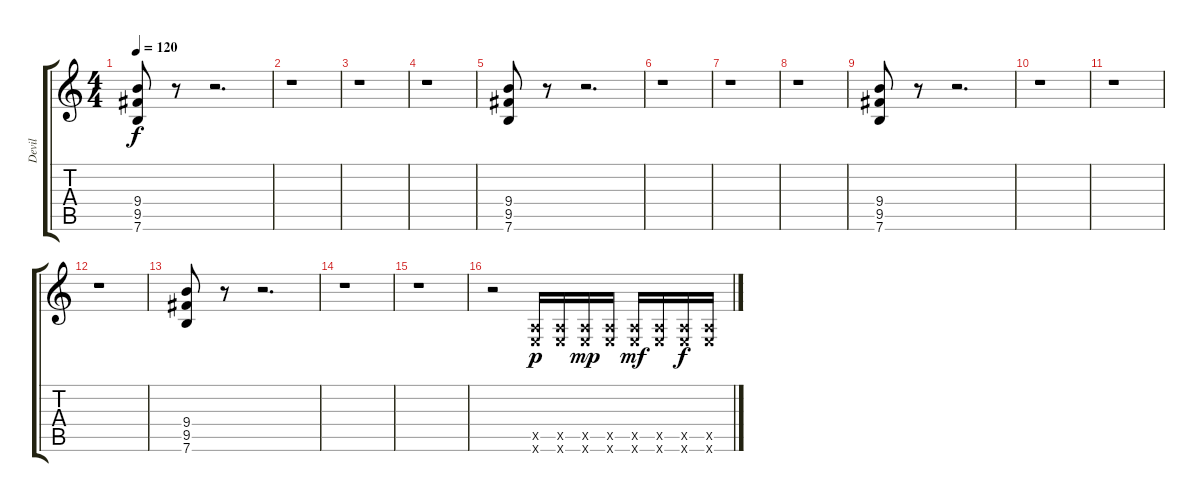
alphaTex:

\track ("Devil" "Devil") {instrument overdrivenguitar}
\staff {score tabs}
\tuning (E4 B3 G3 D3 A2 E2) {hide}
\ts (4 4)
\tempo 120
\clef g2
\ks c
(9.4 9.5 7.6).8{dy f} r.8 r.2{d} |
r.1 |
r.1 |
r.1 |
(9.4 9.5 7.6).8 r.8 r.2{d} |
r.1 |
r.1 |
r.1 |
(9.4 9.5 7.6).8 r.8 r.2{d} |
r.1 |
r.1 |
r.1 |
(9.4 9.5 7.6).8 r.8 r.2{d} |
r.1 |
r.1 |
r.2 (0.5{x} 0.6{x}).16{dy p} (0.5{x} 0.6{x}).16 (0.5{x} 0.6{x}).16{dy mp} (0.5{x} 0.6{x}).16 (0.5{x} 0.6{x}).16{dy mf} (0.5{x} 0.6{x}).16 (0.5{x} 0.6{x}).16{dy f} (0.5{x} 0.6{x}).16
